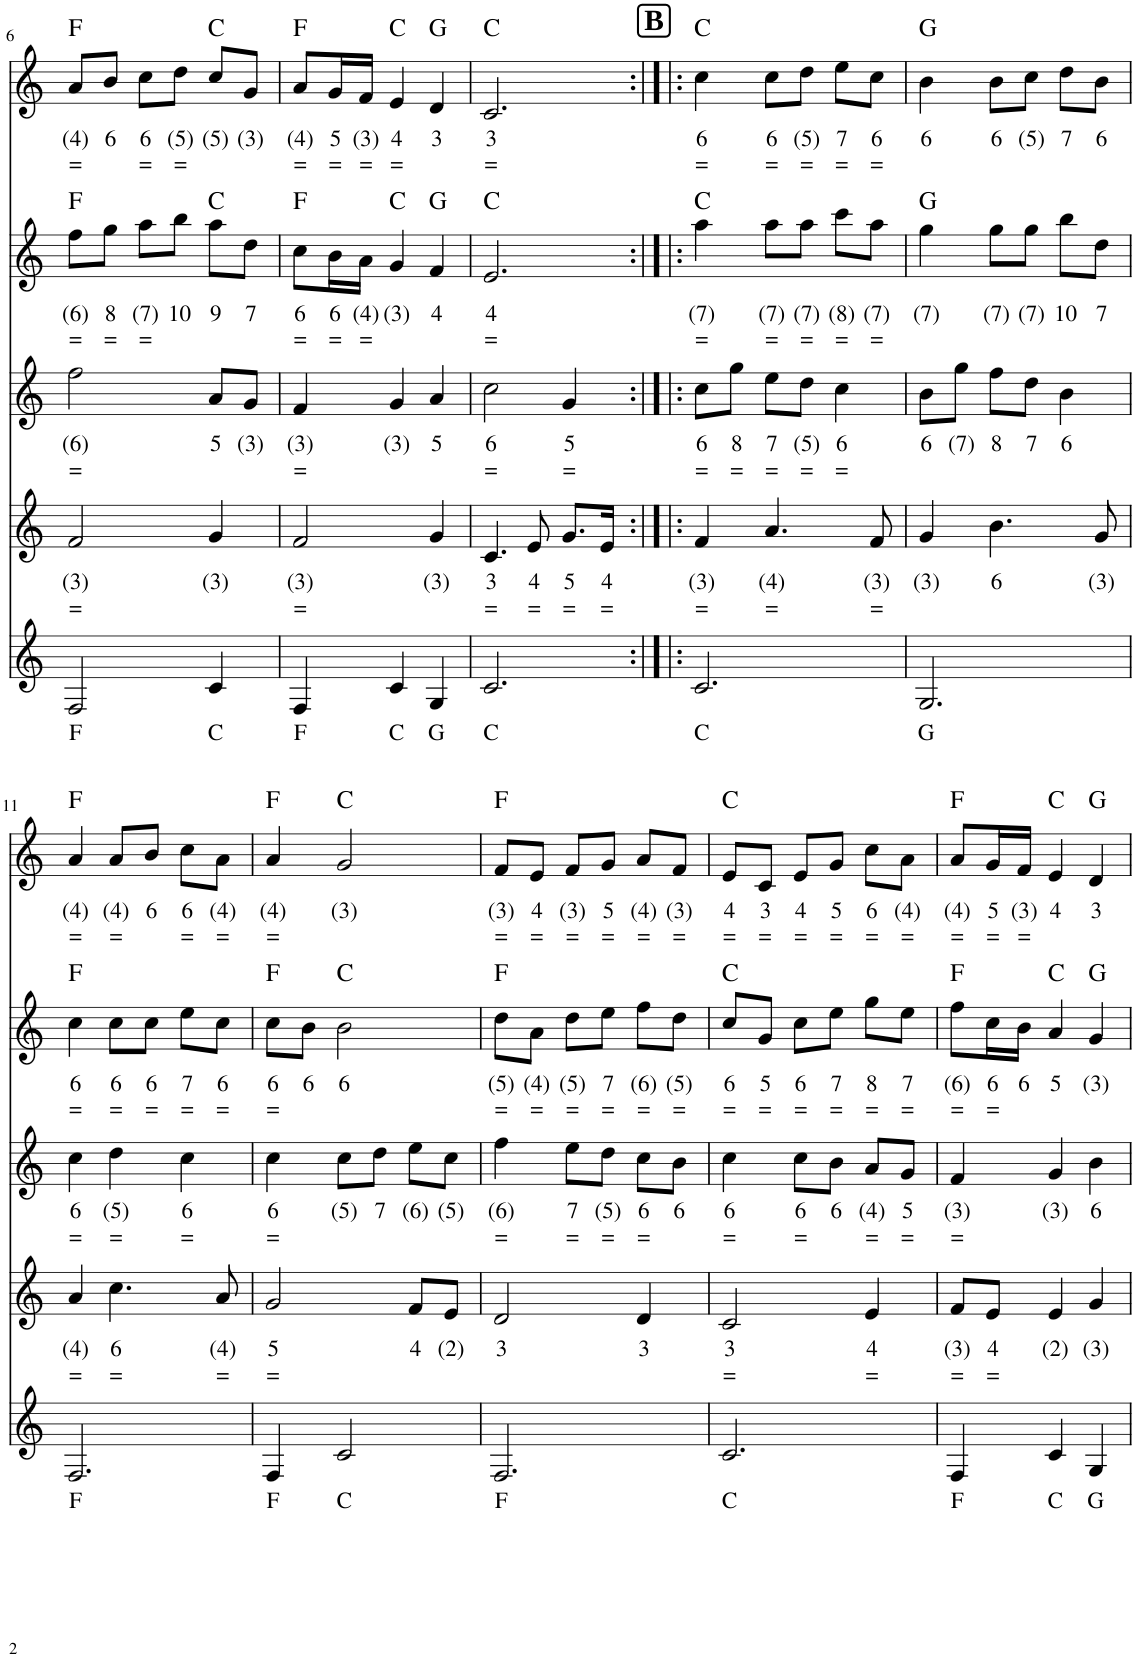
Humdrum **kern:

**kern	**text	**kern	**text	**text	**kern	**text	**text	**kern	**text	**text	**harte	**kern	**text	**text	**harte
*part5	*part5	*part4	*part4	*part4	*part3	*part3	*part3	*part2	*part2	*part2	*part2	*part1	*part1	*part1	*part1
*staff5	*staff5	*staff4	*staff4	*staff4	*staff3	*staff3	*staff3	*staff2	*staff2	*staff2	*	*staff1	*staff1	*staff1	*
*I"Stem	*	*I"Voice	*	*	*I"Stem	*	*	*I"Oboe	*	*	*	*I"Flute	*	*	*
!!LO:PB:g=z
*clefG2	*	*clefG2	*	*	*clefG2	*	*	*clefG2	*	*	*	*clefG2	*	*	*
*k[]	*	*k[]	*	*	*k[]	*	*	*k[]	*	*	*	*k[]	*	*	*
*M3/4	*	*M3/4	*	*	*M3/4	*	*	*M3/4	*	*	*	*M3/4	*	*	*
=6	=6	=6	=6	=6	=6	=6	=6	=6	=6	=6	=6	=6	=6	=6	=6
!	!LO:LY:b	!	!LO:LY:b	!LO:LY:b	!	!LO:LY:b	!LO:LY:b	!	!LO:LY:b	!LO:LY:b	!	!	!LO:LY:b	!LO:LY:b	!
2F/	F	2f/	(3)	=	2ff\	(6)	=	8ff\L	(6)	=	F:maj	8a/L	(4)	=	F:maj
!	!	!	!	!	!	!	!	!	!LO:LY:b	!LO:LY:b	!	!	!LO:LY:b	!	!
.	.	.	.	.	.	.	.	8gg\J	8	=	.	8b/J	6	.	.
!	!	!	!	!	!	!	!	!	!LO:LY:b	!LO:LY:b	!	!	!LO:LY:b	!LO:LY:b	!
.	.	.	.	.	.	.	.	8aa\L	(7)	=	.	8cc\L	6	=	.
!	!	!	!	!	!	!	!	!	!LO:LY:b	!	!	!	!LO:LY:b	!LO:LY:b	!
.	.	.	.	.	.	.	.	8bb\J	10	.	.	8dd\J	(5)	=	.
!	!LO:LY:b	!	!LO:LY:b	!	!	!LO:LY:b	!	!	!LO:LY:b	!	!	!	!LO:LY:b	!	!
4c/	C	4g/	(3)	.	8a/L	5	.	8aa\L	9	.	C:maj	8cc/L	(5)	.	C:maj
!	!	!	!	!	!	!LO:LY:b	!	!	!LO:LY:b	!	!	!	!LO:LY:b	!	!
.	.	.	.	.	8g/J	(3)	.	8dd\J	7	.	.	8g/J	(3)	.	.
=7	=7	=7	=7	=7	=7	=7	=7	=7	=7	=7	=7	=7	=7	=7	=7
!	!LO:LY:b	!	!LO:LY:b	!LO:LY:b	!	!LO:LY:b	!LO:LY:b	!	!LO:LY:b	!LO:LY:b	!	!	!LO:LY:b	!LO:LY:b	!
4F/	F	2f/	(3)	=	4f/	(3)	=	8cc\L	6	=	F:maj	8a/L	(4)	=	F:maj
!	!	!	!	!	!	!	!	!	!LO:LY:b	!LO:LY:b	!	!	!LO:LY:b	!LO:LY:b	!
.	.	.	.	.	.	.	.	16b\L	6	=	.	16g/L	5	=	.
!	!	!	!	!	!	!	!	!	!LO:LY:b	!LO:LY:b	!	!	!LO:LY:b	!LO:LY:b	!
.	.	.	.	.	.	.	.	16a\JJ	(4)	=	.	16f/JJ	(3)	=	.
!	!LO:LY:b	!	!	!	!	!LO:LY:b	!	!	!LO:LY:b	!	!	!	!LO:LY:b	!LO:LY:b	!
4c/	C	.	.	.	4g/	(3)	.	4g/	(3)	.	C:maj	4e/	4	=	C:maj
!	!LO:LY:b	!	!LO:LY:b	!	!	!LO:LY:b	!	!	!LO:LY:b	!	!	!	!LO:LY:b	!	!
4G/	G	4g/	(3)	.	4a/	5	.	4f/	4	.	G:maj	4d/	3	.	G:maj
=8	=8	=8	=8	=8	=8	=8	=8	=8	=8	=8	=8	=8	=8	=8	=8
!	!LO:LY:b	!	!LO:LY:b	!LO:LY:b	!	!LO:LY:b	!LO:LY:b	!	!LO:LY:b	!LO:LY:b	!	!	!LO:LY:b	!LO:LY:b	!
2.c/	C	4.c/	3	=	2cc\	6	=	2.e/	4	=	C:maj	2.c/	3	=	C:maj
!	!	!	!LO:LY:b	!LO:LY:b	!	!	!	!	!	!	!	!	!	!	!
.	.	8e/	4	=	.	.	.	.	.	.	.	.	.	.	.
!	!	!	!LO:LY:b	!LO:LY:b	!	!LO:LY:b	!LO:LY:b	!	!	!	!	!	!	!	!
.	.	8.g/L	5	=	4g/	5	=	.	.	.	.	.	.	.	.
!	!	!	!LO:LY:b	!LO:LY:b	!	!	!	!	!	!	!	!	!	!	!
.	.	16e/Jk	4	=	.	.	.	.	.	.	.	.	.	.	.
!!LO:REH:place=s1:a:B:cj:fs=14:t=B
=9:|!|:	=9:|!|:	=9:|!|:	=9:|!|:	=9:|!|:	=9:|!|:	=9:|!|:	=9:|!|:	=9:|!|:	=9:|!|:	=9:|!|:	=9:|!|:	=9:|!|:	=9:|!|:	=9:|!|:	=9:|!|:
!	!LO:LY:b	!	!LO:LY:b	!LO:LY:b	!	!LO:LY:b	!LO:LY:b	!	!LO:LY:b	!LO:LY:b	!	!	!LO:LY:b	!LO:LY:b	!
2.c/	C	4f/	(3)	=	8cc\L	6	=	4aa\	(7)	=	C:maj	4cc\	6	=	C:maj
!	!	!	!	!	!	!LO:LY:b	!LO:LY:b	!	!	!	!	!	!	!	!
.	.	.	.	.	8gg\J	8	=	.	.	.	.	.	.	.	.
!	!	!	!LO:LY:b	!LO:LY:b	!	!LO:LY:b	!LO:LY:b	!	!LO:LY:b	!LO:LY:b	!	!	!LO:LY:b	!LO:LY:b	!
.	.	4.a/	(4)	=	8ee\L	7	=	8aa\L	(7)	=	.	8cc\L	6	=	.
!	!	!	!	!	!	!LO:LY:b	!LO:LY:b	!	!LO:LY:b	!LO:LY:b	!	!	!LO:LY:b	!LO:LY:b	!
.	.	.	.	.	8dd\J	(5)	=	8aa\J	(7)	=	.	8dd\J	(5)	=	.
!	!	!	!	!	!	!LO:LY:b	!LO:LY:b	!	!LO:LY:b	!LO:LY:b	!	!	!LO:LY:b	!LO:LY:b	!
.	.	.	.	.	4cc\	6	=	8ccc\L	(8)	=	.	8ee\L	7	=	.
!	!	!	!LO:LY:b	!LO:LY:b	!	!	!	!	!LO:LY:b	!LO:LY:b	!	!	!LO:LY:b	!LO:LY:b	!
.	.	8f/	(3)	=	.	.	.	8aa\J	(7)	=	.	8cc\J	6	=	.
=10	=10	=10	=10	=10	=10	=10	=10	=10	=10	=10	=10	=10	=10	=10	=10
!	!LO:LY:b	!	!LO:LY:b	!	!	!LO:LY:b	!	!	!LO:LY:b	!	!	!	!LO:LY:b	!	!
2.G/	G	4g/	(3)	.	8b\L	6	.	4gg\	(7)	.	G:maj	4b\	6	.	G:maj
!	!	!	!	!	!	!LO:LY:b	!	!	!	!	!	!	!	!	!
.	.	.	.	.	8gg\J	(7)	.	.	.	.	.	.	.	.	.
!	!	!	!LO:LY:b	!	!	!LO:LY:b	!	!	!LO:LY:b	!	!	!	!LO:LY:b	!	!
.	.	4.b\	6	.	8ff\L	8	.	8gg\L	(7)	.	.	8b\L	6	.	.
!	!	!	!	!	!	!LO:LY:b	!	!	!LO:LY:b	!	!	!	!LO:LY:b	!	!
.	.	.	.	.	8dd\J	7	.	8gg\J	(7)	.	.	8cc\J	(5)	.	.
!	!	!	!	!	!	!LO:LY:b	!	!	!LO:LY:b	!	!	!	!LO:LY:b	!	!
.	.	.	.	.	4b\	6	.	8bb\L	10	.	.	8dd\L	7	.	.
!	!	!	!LO:LY:b	!	!	!	!	!	!LO:LY:b	!	!	!	!LO:LY:b	!	!
.	.	8g/	(3)	.	.	.	.	8dd\J	7	.	.	8b\J	6	.	.
!!LO:LB:g=z
=11	=11	=11	=11	=11	=11	=11	=11	=11	=11	=11	=11	=11	=11	=11	=11
!	!LO:LY:b	!	!LO:LY:b	!LO:LY:b	!	!LO:LY:b	!LO:LY:b	!	!LO:LY:b	!LO:LY:b	!	!	!LO:LY:b	!LO:LY:b	!
2.F/	F	4a/	(4)	=	4cc\	6	=	4cc\	6	=	F:maj	4a/	(4)	=	F:maj
!	!	!	!LO:LY:b	!LO:LY:b	!	!LO:LY:b	!LO:LY:b	!	!LO:LY:b	!LO:LY:b	!	!	!LO:LY:b	!LO:LY:b	!
.	.	4.cc\	6	=	4dd\	(5)	=	8cc\L	6	=	.	8a/L	(4)	=	.
!	!	!	!	!	!	!	!	!	!LO:LY:b	!LO:LY:b	!	!	!LO:LY:b	!	!
.	.	.	.	.	.	.	.	8cc\J	6	=	.	8b/J	6	.	.
!	!	!	!	!	!	!LO:LY:b	!LO:LY:b	!	!LO:LY:b	!LO:LY:b	!	!	!LO:LY:b	!LO:LY:b	!
.	.	.	.	.	4cc\	6	=	8ee\L	7	=	.	8cc\L	6	=	.
!	!	!	!LO:LY:b	!LO:LY:b	!	!	!	!	!LO:LY:b	!LO:LY:b	!	!	!LO:LY:b	!LO:LY:b	!
.	.	8a/	(4)	=	.	.	.	8cc\J	6	=	.	8a\J	(4)	=	.
=12	=12	=12	=12	=12	=12	=12	=12	=12	=12	=12	=12	=12	=12	=12	=12
!	!LO:LY:b	!	!LO:LY:b	!LO:LY:b	!	!LO:LY:b	!LO:LY:b	!	!LO:LY:b	!LO:LY:b	!	!	!LO:LY:b	!LO:LY:b	!
4F/	F	2g/	5	=	4cc\	6	=	8cc\L	6	=	F:maj	4a/	(4)	=	F:maj
!	!	!	!	!	!	!	!	!	!LO:LY:b	!	!	!	!	!	!
.	.	.	.	.	.	.	.	8b\J	6	.	.	.	.	.	.
!	!LO:LY:b	!	!	!	!	!LO:LY:b	!	!	!LO:LY:b	!	!	!	!LO:LY:b	!	!
2c/	C	.	.	.	8cc\L	(5)	.	2b\	6	.	C:maj	2g/	(3)	.	C:maj
!	!	!	!	!	!	!LO:LY:b	!	!	!	!	!	!	!	!	!
.	.	.	.	.	8dd\J	7	.	.	.	.	.	.	.	.	.
!	!	!	!LO:LY:b	!	!	!LO:LY:b	!	!	!	!	!	!	!	!	!
.	.	8f/L	4	.	8ee\L	(6)	.	.	.	.	.	.	.	.	.
!	!	!	!LO:LY:b	!	!	!LO:LY:b	!	!	!	!	!	!	!	!	!
.	.	8e/J	(2)	.	8cc\J	(5)	.	.	.	.	.	.	.	.	.
=13	=13	=13	=13	=13	=13	=13	=13	=13	=13	=13	=13	=13	=13	=13	=13
!	!LO:LY:b	!	!LO:LY:b	!	!	!LO:LY:b	!LO:LY:b	!	!LO:LY:b	!LO:LY:b	!	!	!LO:LY:b	!LO:LY:b	!
2.F/	F	2d/	3	.	4ff\	(6)	=	8dd\L	(5)	=	F:maj	8f/L	(3)	=	F:maj
!	!	!	!	!	!	!	!	!	!LO:LY:b	!LO:LY:b	!	!	!LO:LY:b	!LO:LY:b	!
.	.	.	.	.	.	.	.	8a\J	(4)	=	.	8e/J	4	=	.
!	!	!	!	!	!	!LO:LY:b	!LO:LY:b	!	!LO:LY:b	!LO:LY:b	!	!	!LO:LY:b	!LO:LY:b	!
.	.	.	.	.	8ee\L	7	=	8dd\L	(5)	=	.	8f/L	(3)	=	.
!	!	!	!	!	!	!LO:LY:b	!LO:LY:b	!	!LO:LY:b	!LO:LY:b	!	!	!LO:LY:b	!LO:LY:b	!
.	.	.	.	.	8dd\J	(5)	=	8ee\J	7	=	.	8g/J	5	=	.
!	!	!	!LO:LY:b	!	!	!LO:LY:b	!LO:LY:b	!	!LO:LY:b	!LO:LY:b	!	!	!LO:LY:b	!LO:LY:b	!
.	.	4d/	3	.	8cc\L	6	=	8ff\L	(6)	=	.	8a/L	(4)	=	.
!	!	!	!	!	!	!LO:LY:b	!	!	!LO:LY:b	!LO:LY:b	!	!	!LO:LY:b	!LO:LY:b	!
.	.	.	.	.	8b\J	6	.	8dd\J	(5)	=	.	8f/J	(3)	=	.
=14	=14	=14	=14	=14	=14	=14	=14	=14	=14	=14	=14	=14	=14	=14	=14
!	!LO:LY:b	!	!LO:LY:b	!LO:LY:b	!	!LO:LY:b	!LO:LY:b	!	!LO:LY:b	!LO:LY:b	!	!	!LO:LY:b	!LO:LY:b	!
2.c/	C	2c/	3	=	4cc\	6	=	8cc/L	6	=	C:maj	8e/L	4	=	C:maj
!	!	!	!	!	!	!	!	!	!LO:LY:b	!LO:LY:b	!	!	!LO:LY:b	!LO:LY:b	!
.	.	.	.	.	.	.	.	8g/J	5	=	.	8c/J	3	=	.
!	!	!	!	!	!	!LO:LY:b	!LO:LY:b	!	!LO:LY:b	!LO:LY:b	!	!	!LO:LY:b	!LO:LY:b	!
.	.	.	.	.	8cc\L	6	=	8cc\L	6	=	.	8e/L	4	=	.
!	!	!	!	!	!	!LO:LY:b	!	!	!LO:LY:b	!LO:LY:b	!	!	!LO:LY:b	!LO:LY:b	!
.	.	.	.	.	8b\J	6	.	8ee\J	7	=	.	8g/J	5	=	.
!	!	!	!LO:LY:b	!LO:LY:b	!	!LO:LY:b	!LO:LY:b	!	!LO:LY:b	!LO:LY:b	!	!	!LO:LY:b	!LO:LY:b	!
.	.	4e/	4	=	8a/L	(4)	=	8gg\L	8	=	.	8cc\L	6	=	.
!	!	!	!	!	!	!LO:LY:b	!LO:LY:b	!	!LO:LY:b	!LO:LY:b	!	!	!LO:LY:b	!LO:LY:b	!
.	.	.	.	.	8g/J	5	=	8ee\J	7	=	.	8a\J	(4)	=	.
=15	=15	=15	=15	=15	=15	=15	=15	=15	=15	=15	=15	=15	=15	=15	=15
!	!LO:LY:b	!	!LO:LY:b	!LO:LY:b	!	!LO:LY:b	!LO:LY:b	!	!LO:LY:b	!LO:LY:b	!	!	!LO:LY:b	!LO:LY:b	!
4F/	F	8f/L	(3)	=	4f/	(3)	=	8ff\L	(6)	=	F:maj	8a/L	(4)	=	F:maj
!	!	!	!LO:LY:b	!LO:LY:b	!	!	!	!	!LO:LY:b	!LO:LY:b	!	!	!LO:LY:b	!LO:LY:b	!
.	.	8e/J	4	=	.	.	.	16cc\L	6	=	.	16g/L	5	=	.
!	!	!	!	!	!	!	!	!	!LO:LY:b	!	!	!	!LO:LY:b	!LO:LY:b	!
.	.	.	.	.	.	.	.	16b\JJ	6	.	.	16f/JJ	(3)	=	.
!	!LO:LY:b	!	!LO:LY:b	!	!	!LO:LY:b	!	!	!LO:LY:b	!	!	!	!LO:LY:b	!	!
4c/	C	4e/	(2)	.	4g/	(3)	.	4a/	5	.	C:maj	4e/	4	.	C:maj
!	!LO:LY:b	!	!LO:LY:b	!	!	!LO:LY:b	!	!	!LO:LY:b	!	!	!	!LO:LY:b	!	!
4G/	G	4g/	(3)	.	4b\	6	.	4g/	(3)	.	G:maj	4d/	3	.	G:maj
=	=	=	=	=	=	=	=	=	=	=	=	=	=	=	=
*-	*-	*-	*-	*-	*-	*-	*-	*-	*-	*-	*-	*-	*-	*-	*-
